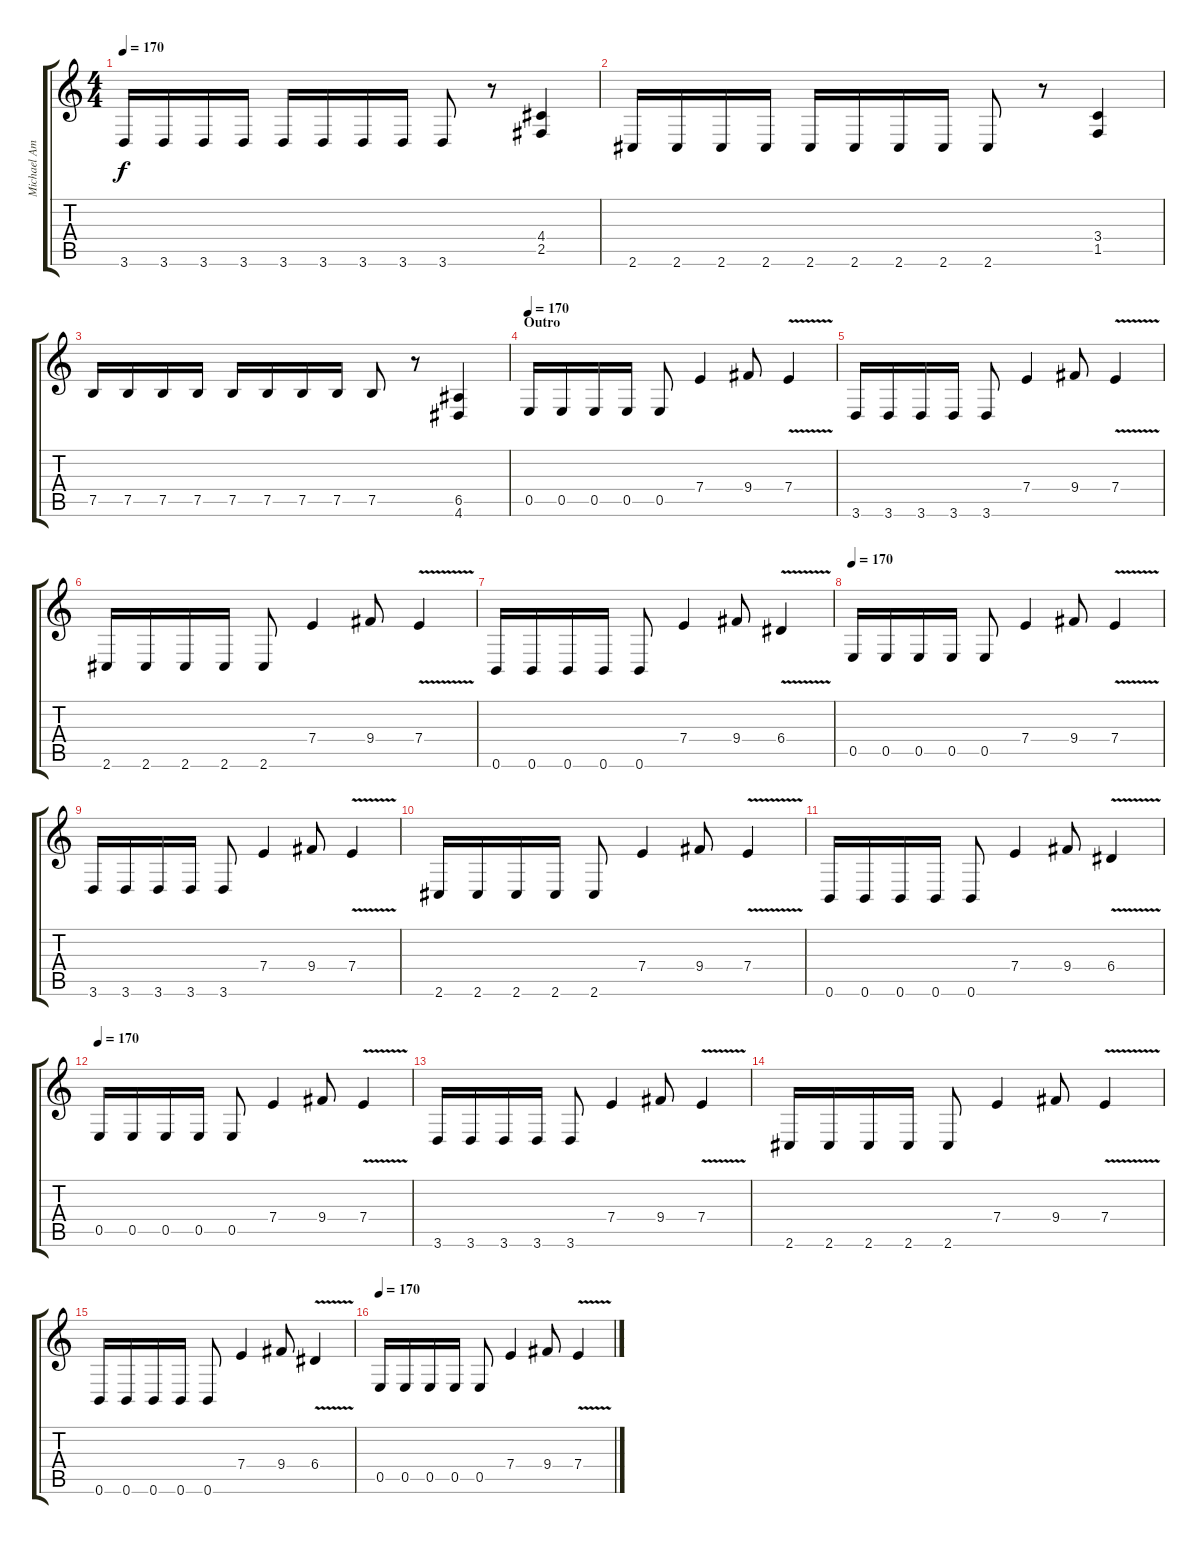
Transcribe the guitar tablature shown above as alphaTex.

\track ("Michael Amott" "Michael Am") {instrument distortionguitar}
\staff {score tabs}
\tuning (B3 Gb3 D3 A2 E2 B1) {hide}
\ts (4 4)
\tempo 170
\clef g2
\ks c
3.6.16{dy f} 3.6.16 3.6.16 3.6.16 3.6.16 3.6.16 3.6.16 3.6.16 3.6.8 r.8 (4.4 2.5).4 |
2.6.16 2.6.16 2.6.16 2.6.16 2.6.16 2.6.16 2.6.16 2.6.16 2.6.8 r.8 (3.4 1.5).4 |
7.5.16 7.5.16 7.5.16 7.5.16 7.5.16 7.5.16 7.5.16 7.5.16 7.5.8 r.8 (6.5 4.6).4 |
\section ("" "Outro")
\tempo 170
0.5.16 0.5.16 0.5.16 0.5.16 0.5.8 7.4.4 9.4.8 7.4{v}.4 |
3.6.16 3.6.16 3.6.16 3.6.16 3.6.8 7.4.4 9.4.8 7.4{v}.4 |
2.6.16 2.6.16 2.6.16 2.6.16 2.6.8 7.4.4 9.4.8 7.4{v}.4 |
0.6.16 0.6.16 0.6.16 0.6.16 0.6.8 7.4.4 9.4.8 6.4{v}.4 |
\tempo 170
0.5.16 0.5.16 0.5.16 0.5.16 0.5.8 7.4.4 9.4.8 7.4{v}.4 |
3.6.16 3.6.16 3.6.16 3.6.16 3.6.8 7.4.4 9.4.8 7.4{v}.4 |
2.6.16 2.6.16 2.6.16 2.6.16 2.6.8 7.4.4 9.4.8 7.4{v}.4 |
0.6.16 0.6.16 0.6.16 0.6.16 0.6.8 7.4.4 9.4.8 6.4{v}.4 |
\tempo 170
0.5.16 0.5.16 0.5.16 0.5.16 0.5.8 7.4.4 9.4.8 7.4{v}.4 |
3.6.16 3.6.16 3.6.16 3.6.16 3.6.8 7.4.4 9.4.8 7.4{v}.4 |
2.6.16 2.6.16 2.6.16 2.6.16 2.6.8 7.4.4 9.4.8 7.4{v}.4 |
0.6.16 0.6.16 0.6.16 0.6.16 0.6.8 7.4.4 9.4.8 6.4{v}.4 |
\tempo 170
0.5.16 0.5.16 0.5.16 0.5.16 0.5.8 7.4.4 9.4.8 7.4{v}.4
